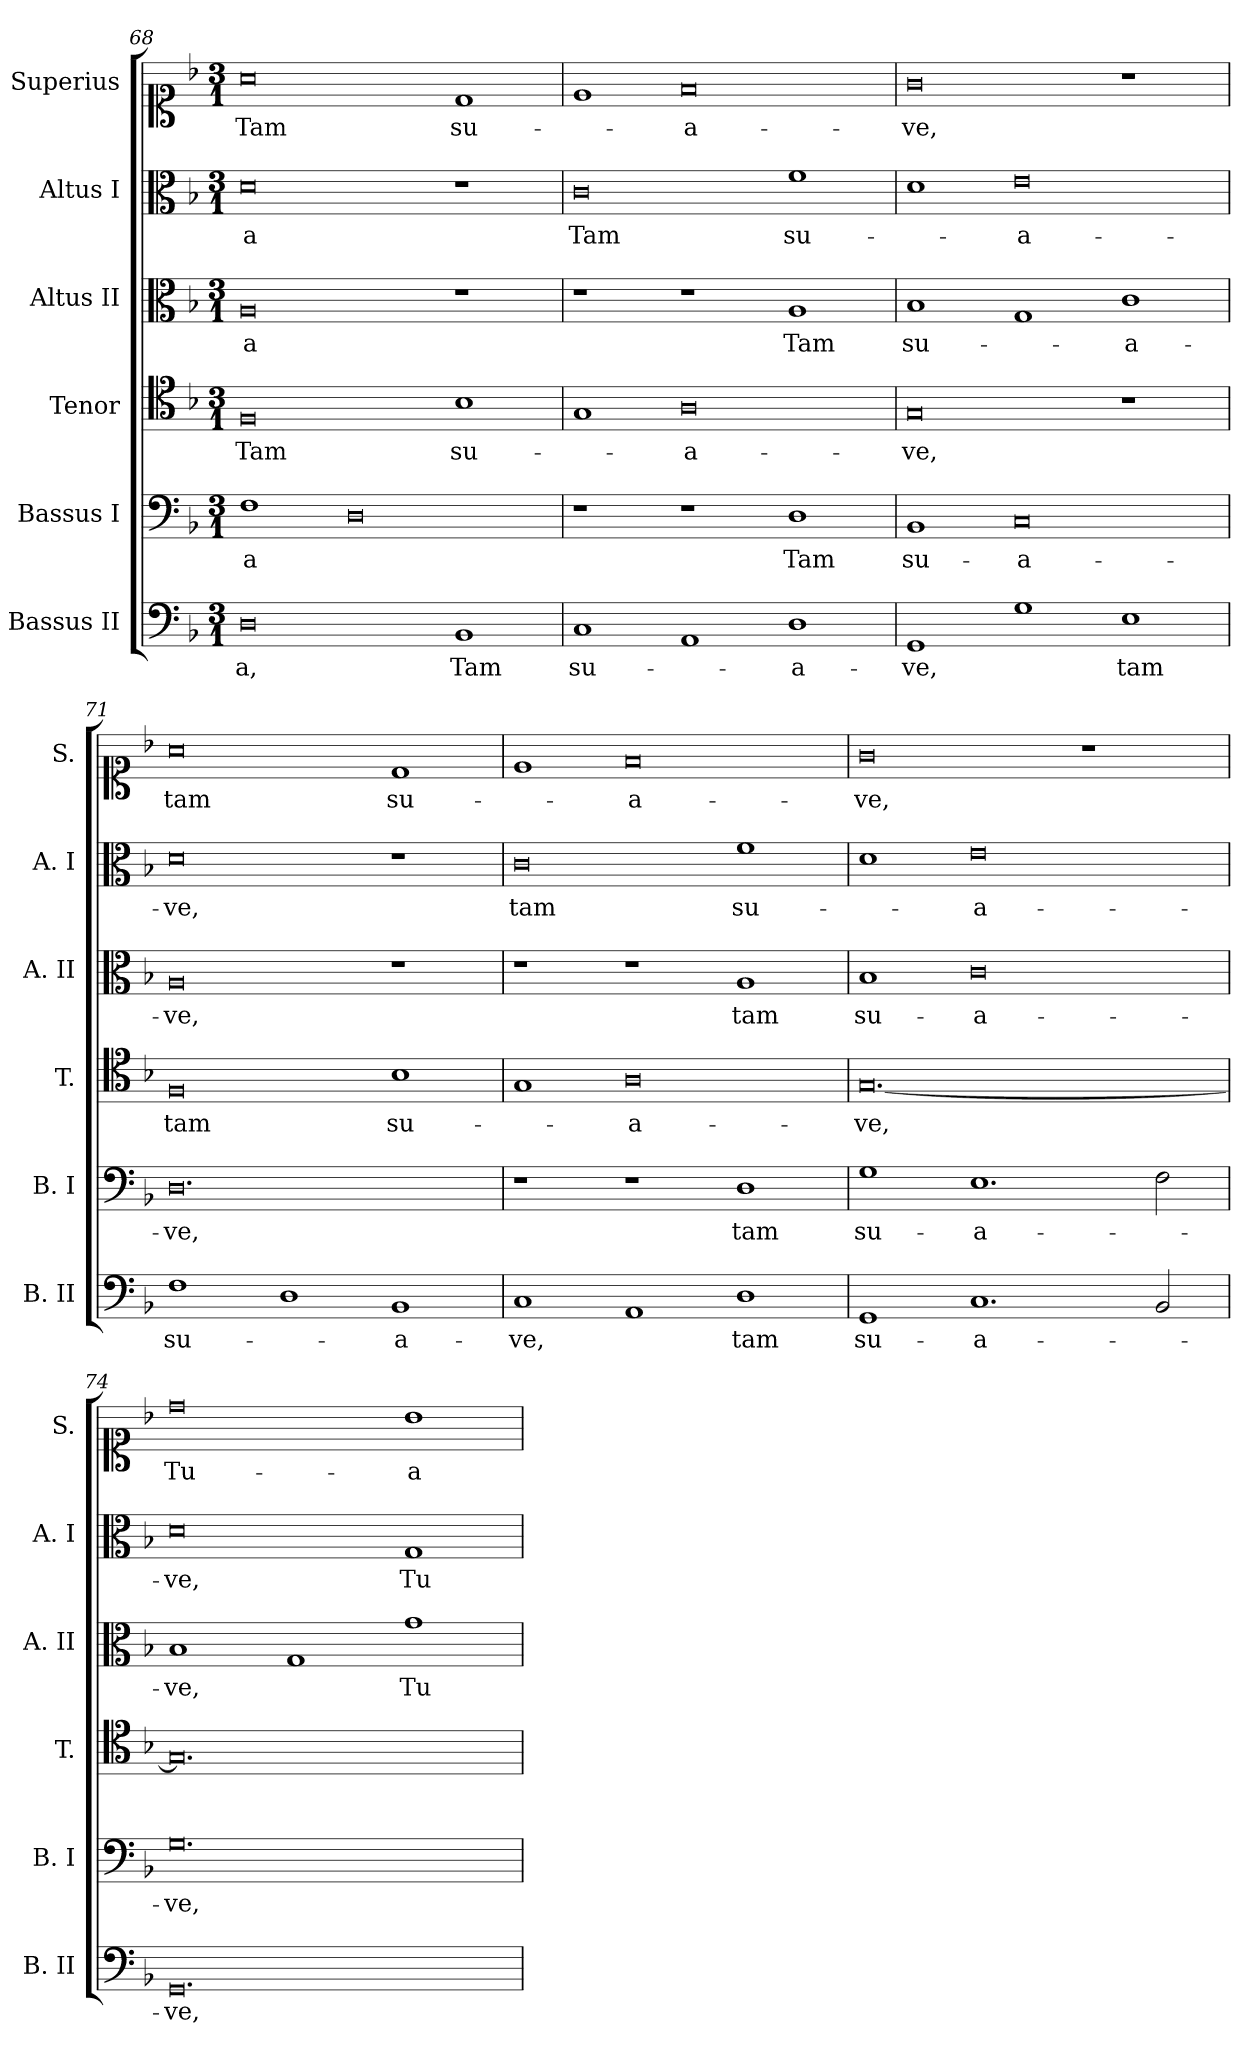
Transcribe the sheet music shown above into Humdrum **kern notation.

**kern	**text	**kern	**text	**kern	**text	**kern	**text	**kern	**text	**kern	**text
*part6	*part6	*part5	*part5	*part4	*part4	*part3	*part3	*part2	*part2	*part1	*part1
*staff6	*staff6	*staff5	*staff5	*staff4	*staff4	*staff3	*staff3	*staff2	*staff2	*staff1	*staff1
*I"Bassus II	*	*I"Bassus I	*	*I"Tenor	*	*I"Altus II	*	*I"Altus I	*	*I"Superius	*
*I'B. II	*	*I'B.  I	*	*I'T.	*	*I'A. II	*	*I'A. I	*	*I'S.	*
*clefF4	*	*clefF4	*	*clefC4	*	*clefC3	*	*clefC3	*	*clefC1	*
*k[b-]	*	*k[b-]	*	*k[b-]	*	*k[b-]	*	*k[b-]	*	*k[b-]	*
*F:	*	*F:	*	*F:	*	*F:	*	*F:	*	*F:	*
*M3/1	*	*M3/1	*	*M3/1	*	*M3/1	*	*M3/1	*	*M3/1	*
=68	=68	=68	=68	=68	=68	=68	=68	=68	=68	=68	=68
!	!LO:LY:b	!	!LO:LY:b	!	!LO:LY:b	!	!LO:LY:b	!	!LO:LY:b	!	!LO:LY:b
0D	-a,	1F	-a	0F	Tam	0A	-a	0d	-a	0a	Tam
.	.	0D	.	.	.	.	.	.	.	.	.
!	!LO:LY:b	!	!	!	!LO:LY:b	!	!	!	!	!	!LO:LY:b
1BB-	Tam	.	.	1B-	su-	1r	.	1r	.	1d	su-
=69	=69	=69	=69	=69	=69	=69	=69	=69	=69	=69	=69
!	!LO:LY:b	!	!	!	!	!	!	!	!LO:LY:b	!	!
1C	su-	1r	.	1G	.	1r	.	0c	Tam	1e	.
!	!	!	!	!	!LO:LY:b	!	!	!	!	!	!LO:LY:b
1AA	.	1r	.	0A	-a-	1r	.	.	.	0f	-a-
!	!LO:LY:b	!	!LO:LY:b	!	!	!	!LO:LY:b	!	!LO:LY:b	!	!
1D	-a-	1D	Tam	.	.	1A	Tam	1f	su-	.	.
=70	=70	=70	=70	=70	=70	=70	=70	=70	=70	=70	=70
!	!LO:LY:b	!	!LO:LY:b	!	!LO:LY:b	!	!LO:LY:b	!	!	!	!LO:LY:b
1GG	-ve,	1BB-	su-	0G	-ve,	1B-	su-	1d	.	0g	-ve,
!	!	!	!LO:LY:b	!	!	!	!	!	!LO:LY:b	!	!
1G	.	0C	-a-	.	.	1G	.	0e	-a-	.	.
!	!LO:LY:b	!	!	!	!	!	!LO:LY:b	!	!	!	!
1E	tam	.	.	1r	.	1c	-a-	.	.	1r	.
=71	=71	=71	=71	=71	=71	=71	=71	=71	=71	=71	=71
!	!LO:LY:b	!	!LO:LY:b	!	!LO:LY:b	!	!LO:LY:b	!	!LO:LY:b	!	!LO:LY:b
1F	su-	0.D	-ve,	0F	tam	0A	-ve,	0d	-ve,	0a	tam
1D	.	.	.	.	.	.	.	.	.	.	.
!	!LO:LY:b	!	!	!	!LO:LY:b	!	!	!	!	!	!LO:LY:b
1BB-	-a-	.	.	1B-	su-	1r	.	1r	.	1d	su-
=72	=72	=72	=72	=72	=72	=72	=72	=72	=72	=72	=72
!	!LO:LY:b	!	!	!	!	!	!	!	!LO:LY:b	!	!
1C	-ve,	1r	.	1G	.	1r	.	0c	tam	1e	.
!	!	!	!	!	!LO:LY:b	!	!	!	!	!	!LO:LY:b
1AA	.	1r	.	0A	-a-	1r	.	.	.	0f	-a-
!	!LO:LY:b	!	!LO:LY:b	!	!	!	!LO:LY:b	!	!LO:LY:b	!	!
1D	tam	1D	tam	.	.	1A	tam	1f	su-	.	.
!!LO:PB:g=z
=73	=73	=73	=73	=73	=73	=73	=73	=73	=73	=73	=73
!	!LO:LY:b	!	!LO:LY:b	!	!LO:LY:b	!	!LO:LY:b	!	!	!	!LO:LY:b
1GG	su-	1G	su-	[0.G	-ve,	1B-	su-	1d	.	0g	-ve,
!	!LO:LY:b	!	!LO:LY:b	!	!	!	!LO:LY:b	!	!LO:LY:b	!	!
1.C	-a-	1.E	-a-	.	.	0c	-a-	0e	-a-	.	.
.	.	.	.	.	.	.	.	.	.	1r	.
2BB-/	.	2F\	.	.	.	.	.	.	.	.	.
=74	=74	=74	=74	=74	=74	=74	=74	=74	=74	=74	=74
!	!LO:LY:b	!	!LO:LY:b	!	!	!	!LO:LY:b	!	!LO:LY:b	!	!LO:LY:b
0.GG	-ve,	0.G	-ve,	0.G]	.	1B-	-ve,	0d	-ve,	0dd	Tu-
.	.	.	.	.	.	1G	.	.	.	.	.
!	!	!	!	!	!	!	!LO:LY:b	!	!LO:LY:b	!	!LO:LY:b
.	.	.	.	.	.	1g	Tu-	1G	Tu-	1b-	-a
=	=	=	=	=	=	=	=	=	=	=	=
*-	*-	*-	*-	*-	*-	*-	*-	*-	*-	*-	*-
